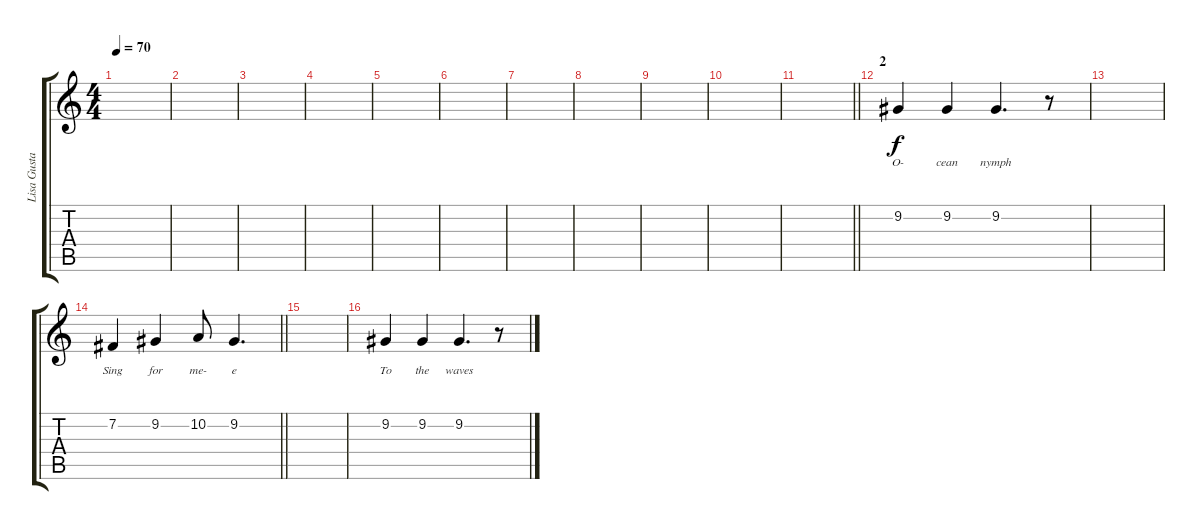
\track ("Lisa Gustavsson" "Lisa Gusta") {instrument flute}
\staff {score tabs}
\tuning (E4 B3 G3 D3 A2 E2) {hide}
\ts (4 4)
\tempo 70
\clef g2
\ks c
|
|
|
|
|
|
|
|
|
|
\barLineRight lightlight
|
\section ("" "2")
9.2.4{lyrics (0 "O-") lyrics (1 "") lyrics (2 "") lyrics (3 "") lyrics (4 "")} 9.2.4{lyrics (0 "cean") lyrics (1 "") lyrics (2 "") lyrics (3 "") lyrics (4 "")} 9.2.4{d lyrics (0 "nymph") lyrics (1 "") lyrics (2 "") lyrics (3 "") lyrics (4 "")} r.8 |
|
\barLineRight lightlight
7.2.4{lyrics (0 "Sing") lyrics (1 "") lyrics (2 "") lyrics (3 "") lyrics (4 "")} 9.2.4{lyrics (0 "for") lyrics (1 "") lyrics (2 "") lyrics (3 "") lyrics (4 "")} 10.2.8{lyrics (0 "me-") lyrics (1 "") lyrics (2 "") lyrics (3 "") lyrics (4 "")} 9.2.4{d lyrics (0 "e") lyrics (1 "") lyrics (2 "") lyrics (3 "") lyrics (4 "")} |
|
9.2.4{lyrics (0 "To") lyrics (1 "") lyrics (2 "") lyrics (3 "") lyrics (4 "")} 9.2.4{lyrics (0 "the") lyrics (1 "") lyrics (2 "") lyrics (3 "") lyrics (4 "")} 9.2.4{d lyrics (0 "waves") lyrics (1 "") lyrics (2 "") lyrics (3 "") lyrics (4 "")} r.8
